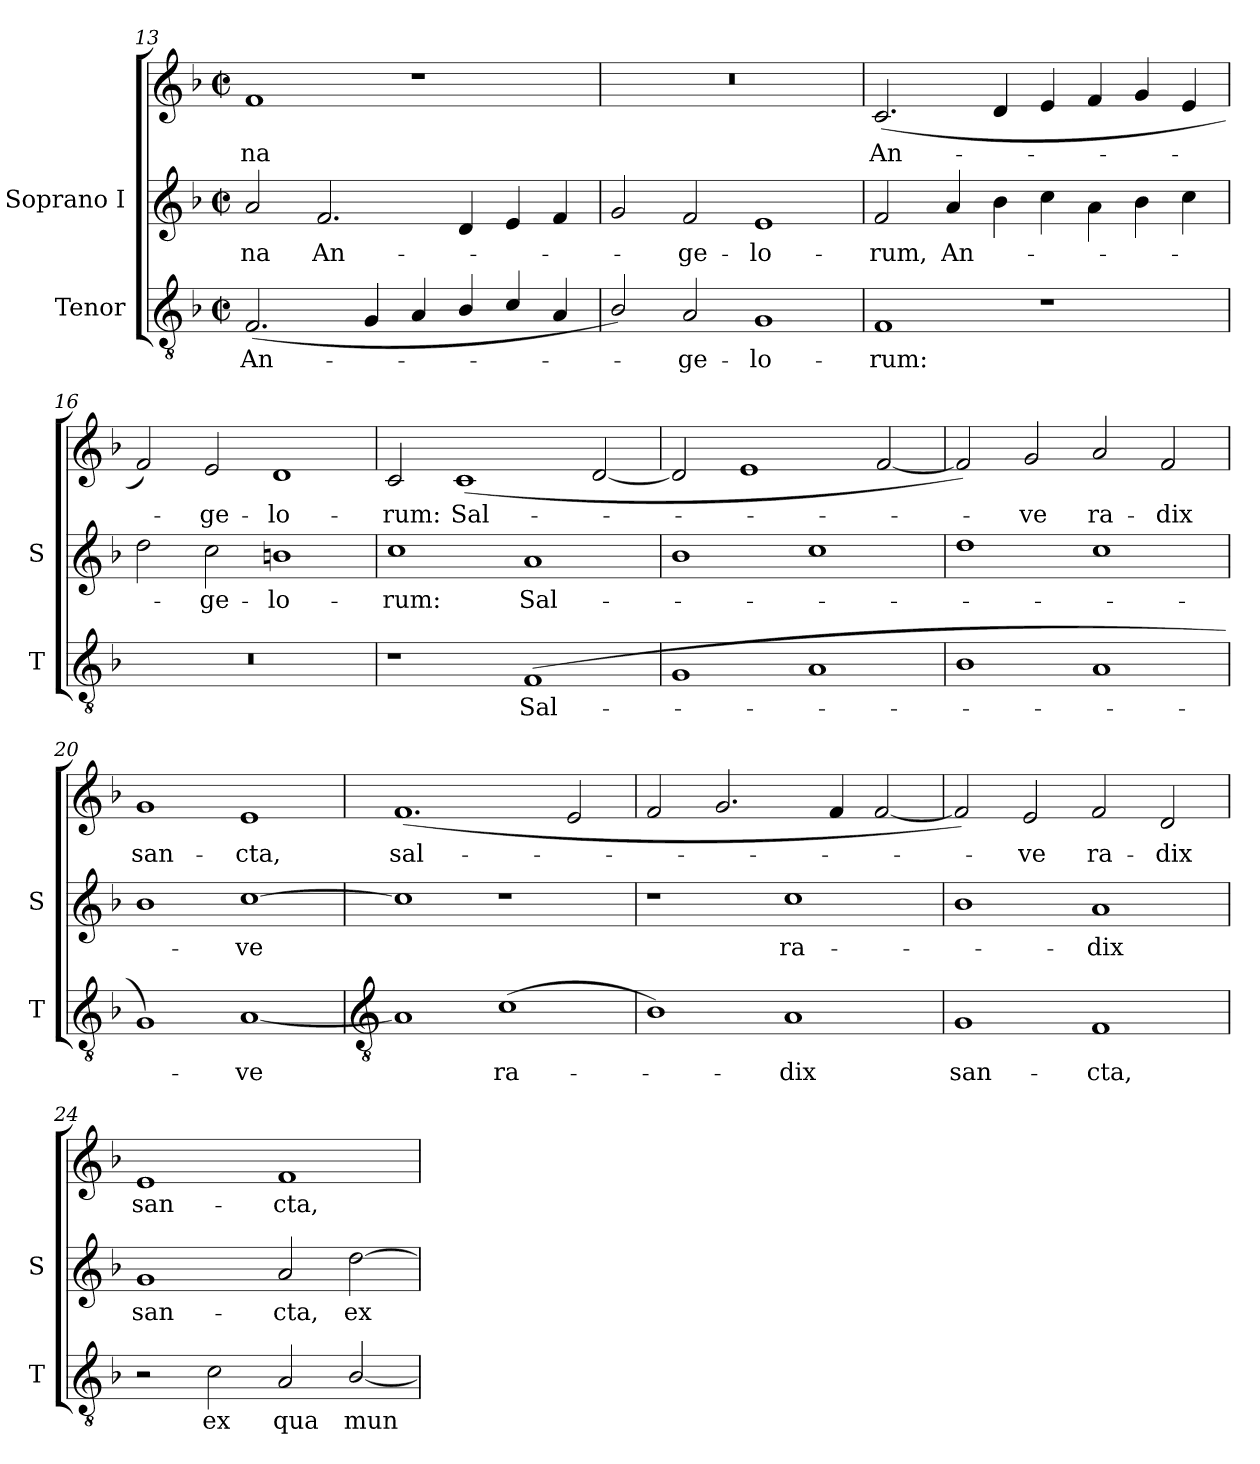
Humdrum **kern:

**kern	**text	**kern	**text	**kern	**text
*part2	*part2	*part1	*part1	*part1	*part1
*staff3	*staff3	*staff2	*staff2	*staff1	*staff1
*I"Tenor	*	*I"Soprano I	*	*	*
*I'T	*	*I'S	*	*	*
!!LO:LB:g=z
*clefGv2	*	*clefG2	*	*clefG2	*
*k[b-]	*	*k[b-]	*	*k[b-]	*
*F:	*	*F:	*	*F:	*
*M4/2	*	*M4/2	*	*M4/2	*
*met(c|)	*	*met(c|)	*	*met(c|)	*
=13	=13	=13	=13	=13	=13
!	!LO:LY:b	!	!LO:LY:b	!	!LO:LY:b
(<2.F	An-	2a	na	1f	-na
!	!	!	!LO:LY:b	!	!
.	.	2.f	An-	.	.
4G	.	.	.	.	.
4A	.	.	.	1r	.
4B-/	.	4d	.	.	.
4c/	.	4e	.	.	.
4A	.	4f	.	.	.
=14	=14	=14	=14	=14	=14
2B-/)	.	2g	.	0r	.
!	!LO:LY:b	!	!LO:LY:b	!	!
2A	ge-	2f	ge-	.	.
!	!LO:LY:b	!	!LO:LY:b	!	!
1G	-lo-	1e	-lo-	.	.
=15	=15	=15	=15	=15	=15
!	!LO:LY:b	!	!LO:LY:b	!	!LO:LY:b
1F	-rum:	2f	rum,	(<2.c	-An-
!	!	!	!LO:LY:b	!	!
.	.	4a	An-	.	.
.	.	4b-	.	4d	.
1r	.	4cc	.	4e	.
.	.	4a\	.	4f	.
.	.	4b-	.	4g	.
.	.	4cc	.	4e	.
=16	=16	=16	=16	=16	=16
0r	.	2dd	.	2f)	.
!	!	!	!LO:LY:b	!	!LO:LY:b
.	.	2cc	-ge-	2e	ge-
!	!	!	!LO:LY:b	!	!LO:LY:b
.	.	1bn	-lo-	1d	-lo-
=17	=17	=17	=17	=17	=17
!	!	!	!LO:LY:b	!	!LO:LY:b
1r	.	1cc	rum:	2c	-rum:
!	!	!	!	!	!LO:LY:b
.	.	.	.	(<1c	Sal-
!	!LO:LY:b	!	!LO:LY:b	!	!
(<1F	Sal-	1a	Sal-	.	.
.	.	.	.	[2d	.
=18	=18	=18	=18	=18	=18
1G	.	1b-	.	2d]	.
.	.	.	.	1e	.
1A	.	1cc	.	.	.
.	.	.	.	[2f	.
=19	=19	=19	=19	=19	=19
1B-	.	1dd	.	2f])	.
!	!	!	!	!	!LO:LY:b
.	.	.	.	2g	ve
!	!	!	!	!	!LO:LY:b
1A	.	1cc	.	2a	ra-
!	!	!	!	!	!LO:LY:b
.	.	.	.	2f	-dix
=20	=20	=20	=20	=20	=20
!	!	!	!	!	!LO:LY:b
1G)	.	1b-	.	1g	san-
!	!LO:LY:b	!	!LO:LY:b	!	!LO:LY:b
[1A	ve	[1cc	ve	1e	-cta,
!!LO:LB:g=z
=21	=21	=21	=21	=21	=21
*clefGv2	*	*	*	*	*
!	!	!	!	!	!LO:LY:b
1A]	.	1cc]	.	(<1.f	sal-
!	!LO:LY:b	!	!	!	!
(>1c	ra-	1r	.	.	.
.	.	.	.	2e	.
=22	=22	=22	=22	=22	=22
1B-)	.	1r	.	2f	.
.	.	.	.	2.g	.
!	!LO:LY:b	!	!LO:LY:b	!	!
1A	dix	1cc	ra-	.	.
.	.	.	.	4f	.
.	.	.	.	[2f	.
=23	=23	=23	=23	=23	=23
!	!LO:LY:b	!	!	!	!
1G	san-	1b-	.	2f])	.
!	!	!	!	!	!LO:LY:b
.	.	.	.	2e	ve
!	!LO:LY:b	!	!LO:LY:b	!	!LO:LY:b
1F	-cta,	1a	dix	2f	ra-
!	!	!	!	!	!LO:LY:b
.	.	.	.	2d	-dix
=24	=24	=24	=24	=24	=24
!	!	!	!LO:LY:b	!	!LO:LY:b
2r	.	1g	san-	1e	san-
!	!LO:LY:b	!	!	!	!
2c	ex	.	.	.	.
!	!LO:LY:b	!	!LO:LY:b	!	!LO:LY:b
2A	qua	2a	-cta,	1f	-cta,
!	!LO:LY:b	!	!LO:LY:b	!	!
[2B-/	mun-	[2dd	ex	.	.
=	=	=	=	=	=
*-	*-	*-	*-	*-	*-
